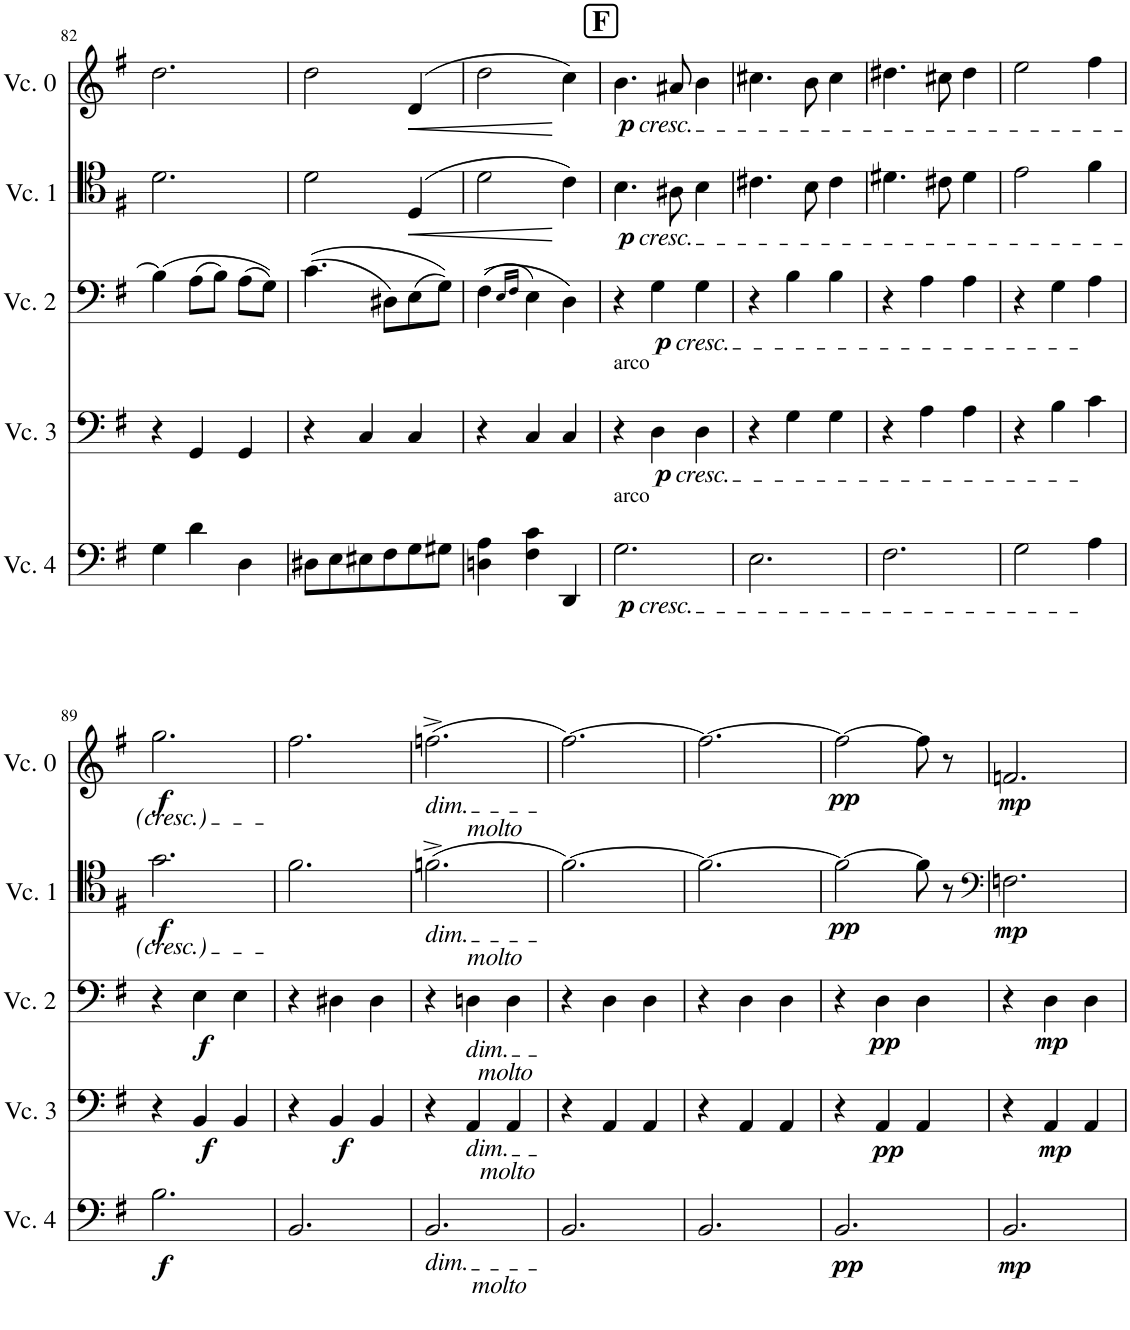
**kern	**dynam	**kern	**dynam	**kern	**dynam	**kern	**dynam	**kern	**dynam
*part5	*part5	*part4	*part4	*part3	*part3	*part2	*part2	*part1	*part1
*staff5	*staff5	*staff4	*staff4	*staff3	*staff3	*staff2	*staff2	*staff1	*staff1
*I"Cello 4	*	*I"Cello 3	*	*I"Cello 2	*	*I"Cello 1	*	*I"Extra cello	*
!!LO:PB:g=z
*clefF4	*	*clefF4	*	*clefF4	*	*clefC4	*	*clefG2	*
*k[f#]	*	*k[f#]	*	*k[f#]	*	*k[f#]	*	*k[f#]	*
*M3/4	*	*M3/4	*	*M3/4	*	*M3/4	*	*M3/4	*
=82	=82	=82	=82	=82	=82	=82	=82	=82	=82
4G\	.	4r	.	(4B\]	.	2.d\	.	2.dd\	.
4d\	.	4GG/	.	(8A\L	.	.	.	.	.
.	.	.	.	8B\J)	.	.	.	.	.
4D\	.	4GG/	.	(8A\L	.	.	.	.	.
.	.	.	.	8G\J))	.	.	.	.	.
=83	=83	=83	=83	=83	=83	=83	=83	=83	=83
8D#X\L	.	4r	.	((4.c\	.	2d\	.	2dd\	.
8E\	.	.	.	.	.	.	.	.	.
8E#X\	.	4C/	.	.	.	.	.	.	.
8F#\	.	.	.	8D#X\L)	.	.	.	.	.
!	!	!	!	!	!	!	!LO:HP:b	!	!LO:HP:b
8G\	.	4C/	.	(8E\	.	(4D/	<	(4d/	<
8G#X\J	.	.	.	8G\J))	.	.	.	.	.
=84	=84	=84	=84	=84	=84	=84	=84	=84	=84
4Dn\ 4A\	.	4r	.	((4F#\	.	2d\	.	2dd\	.
.	.	.	.	16qE/LL	.	.	.	.	.
.	.	.	.	16qF#/JJ	.	.	.	.	.
4F#\ 4c\	.	4C/	.	4E\)	.	.	.	.	.
4DD/	.	4C/	.	4D\)	.	4c\)	[	4cc\)	[
!!LO:REH:place=s1:a:B:cj:fs=14:t=F
=85	=85	=85	=85	=85	=85	=85	=85	=85	=85
!	!	!	!	!	!	!	!	!LO:TX:b:i:t=cresc.	!
!	!	!	!	!	!	!LO:TX:b:i:t=cresc.	!	!	!
!	!	!LO:TX:a:t=arco	!	!	!	!	!	!	!
!LO:TX:a:t=arco	!	!	!	!	!	!	!	!	!
!LO:TX:b:i:t=cresc.	!	!	!	!	!	!	!	!	!
!	!LO:DY:b	!	!	!	!	!	!LO:DY:b	!	!LO:DY:b
2.G\	p	4r	.	4r	.	4.B\	p	4.b\	p
!	!	!	!	!LO:TX:b:i:t=cresc.	!	!	!	!	!
!	!	!LO:TX:b:i:t=cresc.	!	!	!	!	!	!	!
!	!	!	!LO:DY:b	!	!LO:DY:b	!	!	!	!
.	.	4D\	p	4G\	p	.	.	.	.
.	.	.	.	.	.	8A#X\	.	8a#X/	.
.	.	4D\	.	4G\	.	4B\	.	4b\	.
=86	=86	=86	=86	=86	=86	=86	=86	=86	=86
2.E\	.	4r	.	4r	.	4.c#X\	.	4.cc#X\	.
.	.	4G\	.	4B\	.	.	.	.	.
.	.	.	.	.	.	8B\	.	8b\	.
.	.	4G\	.	4B\	.	4c#\	.	4cc#\	.
=87	=87	=87	=87	=87	=87	=87	=87	=87	=87
2.F#\	.	4r	.	4r	.	4.d#X\	.	4.dd#X\	.
.	.	4A\	.	4A\	.	.	.	.	.
.	.	.	.	.	.	8c#X\	.	8cc#X\	.
.	.	4A\	.	4A\	.	4d#\	.	4dd#\	.
=88	=88	=88	=88	=88	=88	=88	=88	=88	=88
2G\	.	4r	.	4r	.	2e\	.	2ee\	.
.	.	4B\	.	4G\	.	.	.	.	.
4A\	.	4c\	.	4A\	.	4f#\	.	4ff#\	.
!!LO:LB:g=z
=89	=89	=89	=89	=89	=89	=89	=89	=89	=89
!	!LO:DY:b	!	!	!	!	!	!LO:DY:b	!	!LO:DY:b
2.B\	f	4r	.	4r	.	2.g\	f	2.gg\	f
!	!	!	!LO:DY:b	!	!LO:DY:b	!	!	!	!
.	.	4BB/	f	4E\	f	.	.	.	.
.	.	4BB/	.	4E\	.	.	.	.	.
=90	=90	=90	=90	=90	=90	=90	=90	=90	=90
2.BB/	.	4r	.	4r	.	2.f#\	.	2.ff#\	.
!	!	!	!LO:DY:b	!	!	!	!	!	!
.	.	4BB/	f	4D#X\	.	.	.	.	.
.	.	4BB/	.	4D#\	.	.	.	.	.
=91	=91	=91	=91	=91	=91	=91	=91	=91	=91
!	!	!	!	!	!	!	!	!LO:TX:b:i:t=molto	!
!	!	!	!	!	!	!	!	!LO:TX:b:i:t=dim.	!
!	!	!	!	!	!	!LO:TX:b:i:t=molto	!	!	!
!	!	!	!	!	!	!LO:TX:b:i:t=dim.	!	!	!
!LO:TX:b:i:t=molto	!	!	!	!	!	!	!	!	!
!LO:TX:b:i:t=dim.	!	!	!	!	!	!	!	!	!
2.BB/	.	4r	.	4r	.	(2.fn^\	.	(2.ffn^\	.
!	!	!	!	!LO:TX:b:i:t=molto	!	!	!	!	!
!	!	!	!	!LO:TX:b:i:t=dim.	!	!	!	!	!
!	!	!LO:TX:b:i:t=molto	!	!	!	!	!	!	!
!	!	!LO:TX:b:i:t=dim.	!	!	!	!	!	!	!
.	.	4AA/	.	4Dn\	.	.	.	.	.
.	.	4AA/	.	4D\	.	.	.	.	.
=92	=92	=92	=92	=92	=92	=92	=92	=92	=92
2.BB/	.	4r	.	4r	.	[2.f#\)	.	[2.ff#\)	.
.	.	4AA/	.	4D\	.	.	.	.	.
.	.	4AA/	.	4D\	.	.	.	.	.
=93	=93	=93	=93	=93	=93	=93	=93	=93	=93
2.BB/	.	4r	.	4r	.	2.f#\_	.	2.ff#\_	.
.	.	4AA/	.	4D\	.	.	.	.	.
.	.	4AA/	.	4D\	.	.	.	.	.
=94	=94	=94	=94	=94	=94	=94	=94	=94	=94
!	!LO:DY:b	!	!	!	!	!	!LO:DY:b	!	!LO:DY:b
2.BB/	pp	4r	.	4r	.	2f#\_	pp	2ff#\_	pp
!	!	!	!LO:DY:b	!	!LO:DY:b	!	!	!	!
.	.	4AA/	pp	4D\	pp	.	.	.	.
.	.	4AA/	.	4D\	.	8f#\]	.	8ff#\]	.
.	.	.	.	.	.	8r	.	8r	.
=95	=95	=95	=95	=95	=95	=95	=95	=95	=95
*	*	*	*	*	*	*clefF4	*	*	*
!	!LO:DY:b	!	!	!	!	!	!LO:DY:b	!	!LO:DY:b
2.BB/	mp	4r	.	4r	.	2.Fn\	mp	2.fn/	mp
!	!	!	!LO:DY:b	!	!LO:DY:b	!	!	!	!
.	.	4AA/	mp	4D\	mp	.	.	.	.
.	.	4AA/	.	4D\	.	.	.	.	.
=	=	=	=	=	=	=	=	=	=
*-	*-	*-	*-	*-	*-	*-	*-	*-	*-
